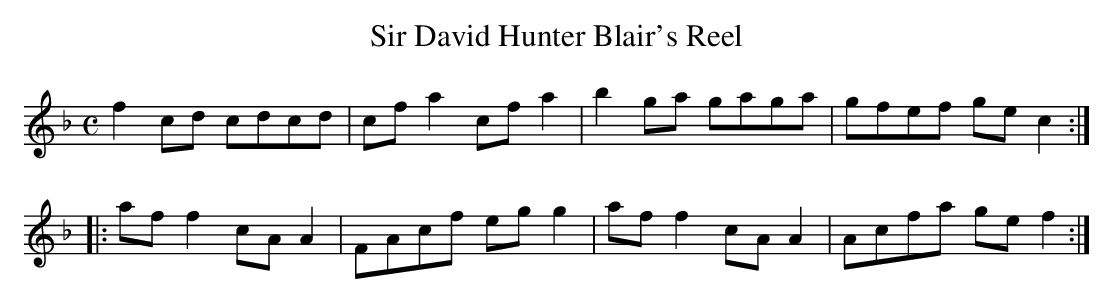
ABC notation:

X:1
T:Sir David Hunter Blair's Reel
L:1/8
M:C
K:F
f2 cd cdcd|cf a2 cf a2|b2 ga gaga|gfef ge c2:|
|:af f2 cA A2|FAcf eg g2|af f2 cA A2|Acfa ge f2:|]
